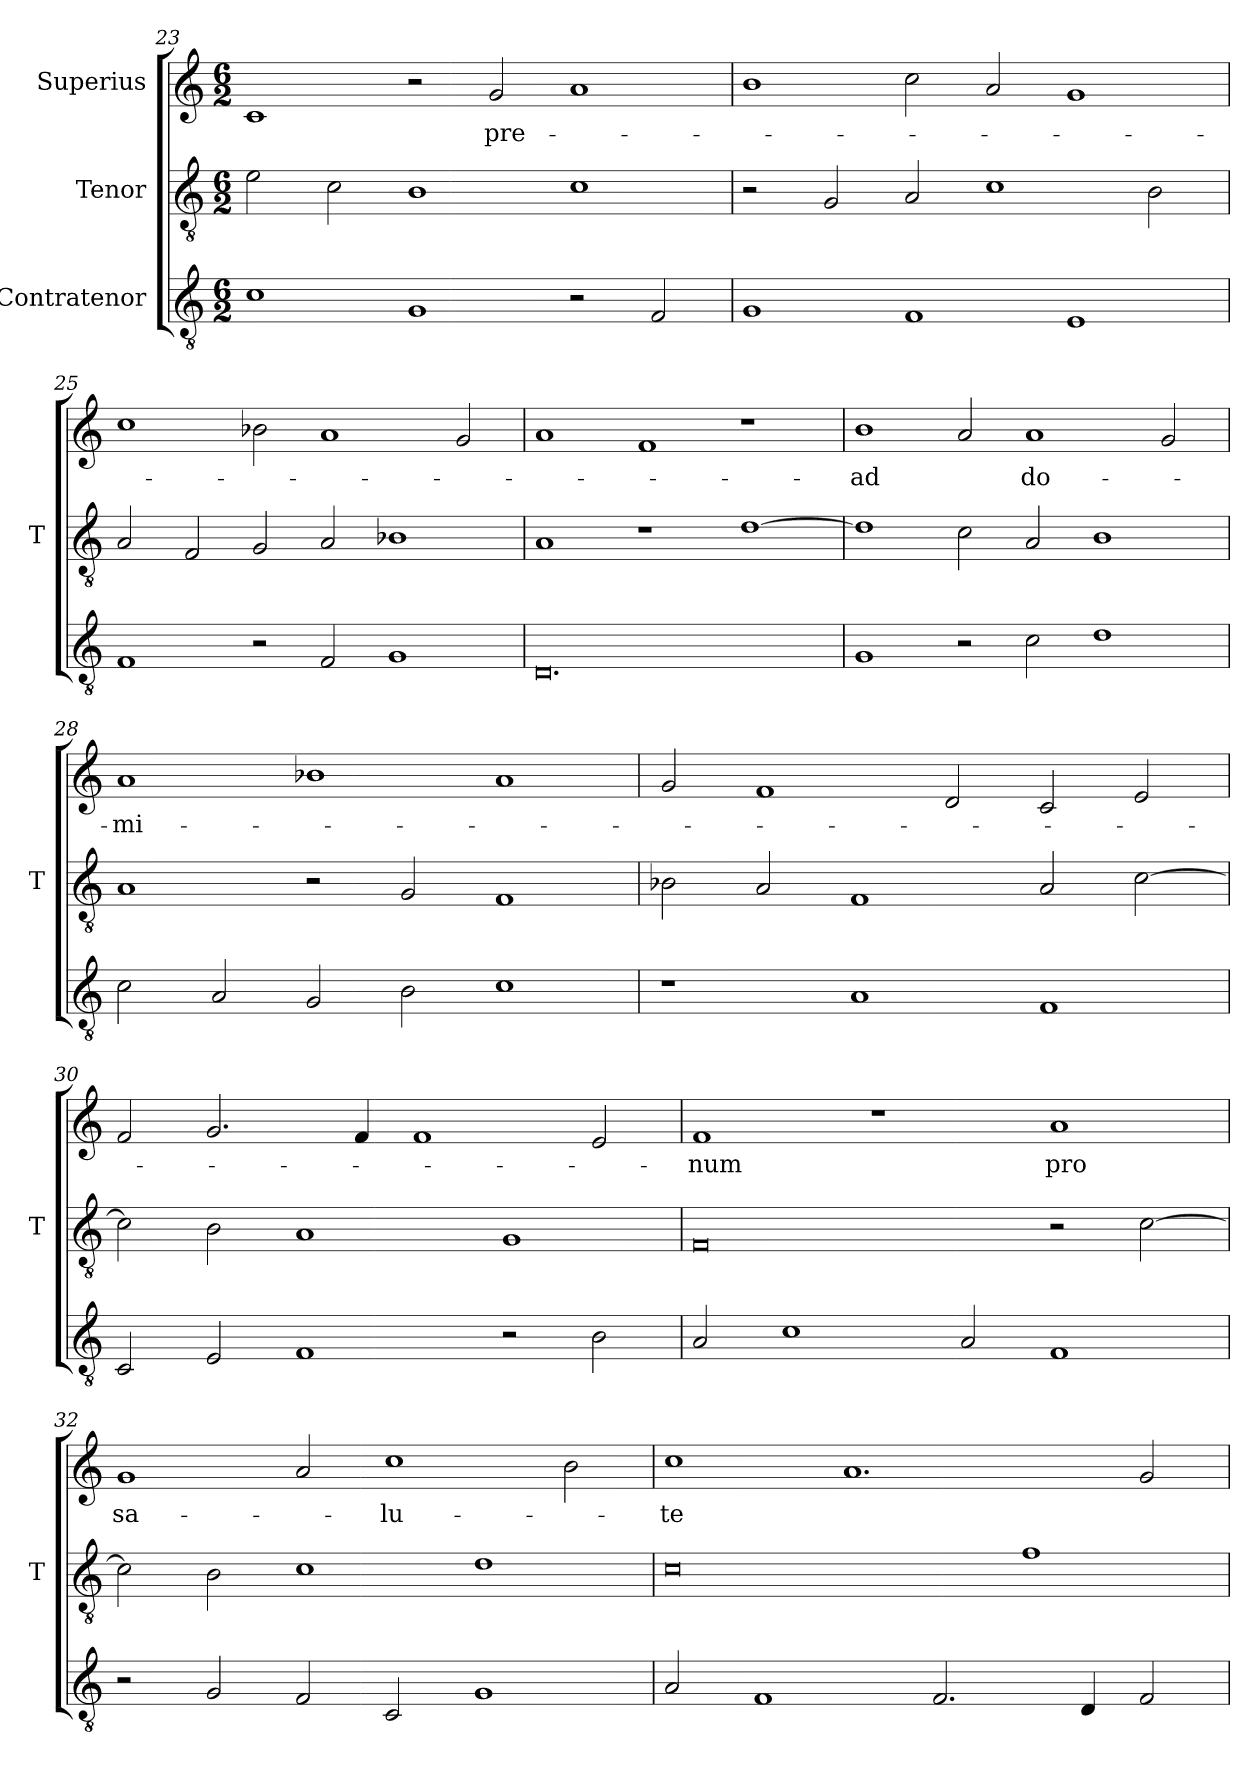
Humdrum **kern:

**kern	**kern	**kern	**text
*part3	*part2	*part1	*part1
*staff3	*staff2	*staff1	*staff1
*I"Contratenor	*I"Tenor	*I"Superius	*
*	*I'T	*	*
*clefGv2	*clefGv2	*clefG2	*
*M6/2	*M6/2	*M6/2	*
=23	=23	=23	=23
1c	2e	1c	.
.	2c	.	.
1G	1B	2r	.
.	.	2g	pre-
2r	1c	1a	.
2F	.	.	.
=24	=24	=24	=24
1G	2r	1b	.
.	2G	.	.
1F	2A	2cc	.
.	1c	2a	.
1E	.	1g	.
.	2B	.	.
=25	=25	=25	=25
1F	2A	1cc	.
.	2F	.	.
2r	2G	2b-X	.
2F	2A	1a	.
1G	1B-X	.	.
.	.	2g	.
=26	=26	=26	=26
0.D	1A	1a	.
.	1r	1f	.
.	[1d	1r	.
=27	=27	=27	=27
1G	1d]	1b	-ad
2r	2c	2a	.
2c	2A	1a	do-
1d	1B	.	.
.	.	2g	.
=28	=28	=28	=28
2c	1A	1a	-mi-
2A	.	.	.
2G	2r	1b-X	.
2B	2G	.	.
1c	1F	1a	.
=29	=29	=29	=29
1r	2B-X	2g	.
.	2A	1f	.
1A	1F	.	.
.	.	2d	.
1F	2A	2c	.
.	[2c	2e	.
=30	=30	=30	=30
2C	2c]	2f	.
2E	2B	2.g	.
1F	1A	.	.
.	.	4f	.
.	.	1f	.
2r	1G	.	.
2B	.	2e	.
=31	=31	=31	=31
2A	0F	1f	-num
1c	.	.	.
.	.	1r	.
2A	.	.	.
1F	2r	1a	-pro
.	[2c	.	.
=32	=32	=32	=32
2r	2c]	1g	sa-
2G	2B	.	.
2F	1c	2a	.
2C	.	1cc	-lu-
1G	1d	.	.
.	.	2b	.
=33	=33	=33	=33
2A	0c	1cc	-te
1F	.	.	.
.	.	1.a	.
2.F	.	.	.
.	1f	.	.
4D	.	.	.
2F	.	2g	.
=	=	=	=
*-	*-	*-	*-
